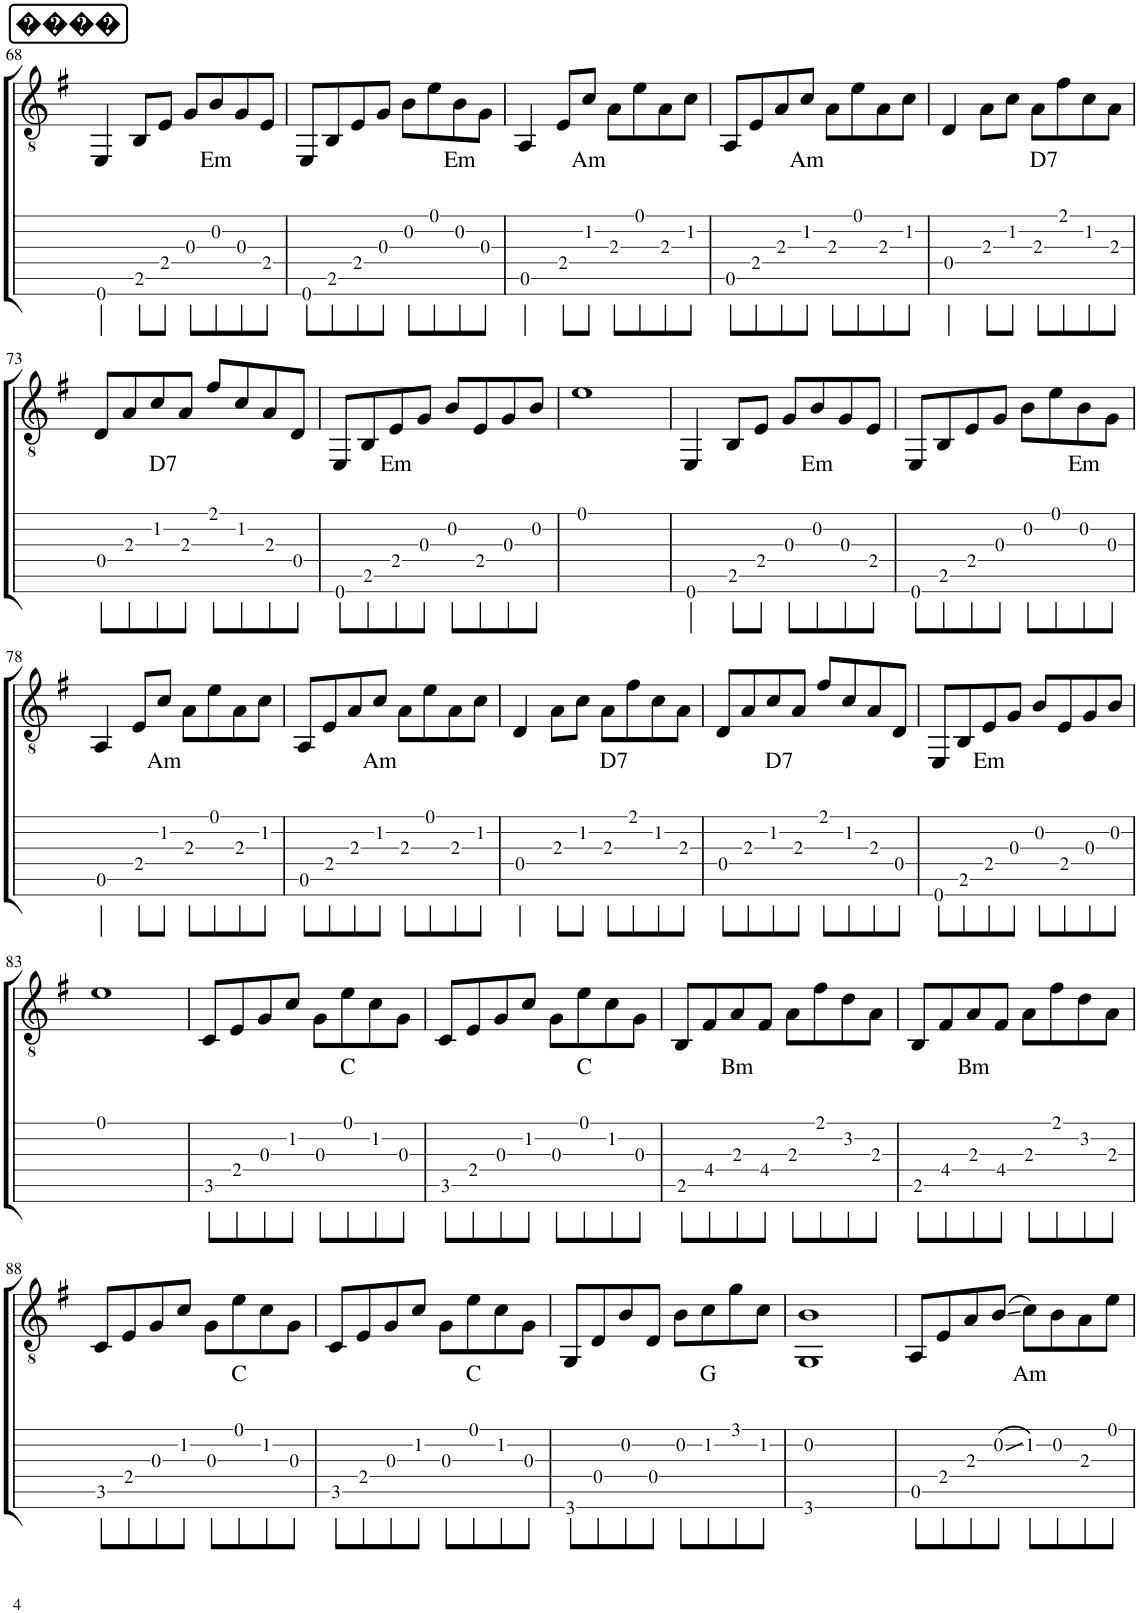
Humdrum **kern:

**kern	**kern	**text
*part1	*part1	*part1
*staff2	*staff1	*staff1
*I"���� 1	*	*
!!LO:PB:g=z
*	*clefGv2	*
*k[f#]	*k[f#]	*
*	*M4/4	*
!!LO:REH:place=s1:a:B:cj:fs=14:t=����
=68	=68	=68
4EE\	4EE/	.
8BB\L	8BB/L	.
8E\J	8E/J	.
8G\L	8G/L	.
!	!	!LO:LY:b
8B\	8B/	Em
8G\	8G/	.
8E\J	8E/J	.
=69	=69	=69
8EE\L	8EE/L	.
8BB\	8BB/	.
8E\	8E/	.
8G\J	8G/J	.
8B\L	8B\L	.
8e\	8e\	.
!	!	!LO:LY:b
8B\	8B\	Em
8G\J	8G\J	.
=70	=70	=70
4AA\	4AA/	.
8E\L	8E/L	.
!	!	!LO:LY:b
8c\J	8c/J	Am
8A\L	8A\L	.
8e\	8e\	.
8A\	8A\	.
8c\J	8c\J	.
=71	=71	=71
8AA\L	8AA/L	.
8E\	8E/	.
8A\	8A/	.
!	!	!LO:LY:b
8c\J	8c/J	Am
8A\L	8A\L	.
8e\	8e\	.
8A\	8A\	.
8c\J	8c\J	.
=72	=72	=72
4D\	4D/	.
8A\L	8A\L	.
8c\J	8c\J	.
!	!	!LO:LY:b
8A\L	8A\L	D7
8f#\	8f#\	.
8c\	8c\	.
8A\J	8A\J	.
!!LO:LB:g=z
=73	=73	=73
8D\L	8D/L	.
8A\	8A/	.
!	!	!LO:LY:b
8c\	8c/	D7
8A\J	8A/J	.
8f#\L	8f#/L	.
8c\	8c/	.
8A\	8A/	.
8D\J	8D/J	.
=74	=74	=74
8EE\L	8EE/L	.
8BB\	8BB/	.
!	!	!LO:LY:b
8E\	8E/	Em
8G\J	8G/J	.
8B\L	8B/L	.
8E\	8E/	.
8G\	8G/	.
8B\J	8B/J	.
=75	=75	=75
1e	1e	.
=76	=76	=76
4EE\	4EE/	.
8BB\L	8BB/L	.
8E\J	8E/J	.
8G\L	8G/L	.
!	!	!LO:LY:b
8B\	8B/	Em
8G\	8G/	.
8E\J	8E/J	.
=77	=77	=77
8EE\L	8EE/L	.
8BB\	8BB/	.
8E\	8E/	.
8G\J	8G/J	.
8B\L	8B\L	.
8e\	8e\	.
!	!	!LO:LY:b
8B\	8B\	Em
8G\J	8G\J	.
!!LO:LB:g=z
=78	=78	=78
4AA\	4AA/	.
8E\L	8E/L	.
!	!	!LO:LY:b
8c\J	8c/J	Am
8A\L	8A\L	.
8e\	8e\	.
8A\	8A\	.
8c\J	8c\J	.
=79	=79	=79
8AA\L	8AA/L	.
8E\	8E/	.
8A\	8A/	.
!	!	!LO:LY:b
8c\J	8c/J	Am
8A\L	8A\L	.
8e\	8e\	.
8A\	8A\	.
8c\J	8c\J	.
=80	=80	=80
4D\	4D/	.
8A\L	8A\L	.
8c\J	8c\J	.
!	!	!LO:LY:b
8A\L	8A\L	D7
8f#\	8f#\	.
8c\	8c\	.
8A\J	8A\J	.
=81	=81	=81
8D\L	8D/L	.
8A\	8A/	.
!	!	!LO:LY:b
8c\	8c/	D7
8A\J	8A/J	.
8f#\L	8f#/L	.
8c\	8c/	.
8A\	8A/	.
8D\J	8D/J	.
=82	=82	=82
8EE\L	8EE/L	.
8BB\	8BB/	.
!	!	!LO:LY:b
8E\	8E/	Em
8G\J	8G/J	.
8B\L	8B/L	.
8E\	8E/	.
8G\	8G/	.
8B\J	8B/J	.
!!LO:LB:g=z
=83	=83	=83
1e	1e	.
=84	=84	=84
8C\L	8C/L	.
8E\	8E/	.
8G\	8G/	.
8c\J	8c/J	.
8G\L	8G\L	.
!	!	!LO:LY:b
8e\	8e\	C
8c\	8c\	.
8G\J	8G\J	.
=85	=85	=85
8C\L	8C/L	.
8E\	8E/	.
8G\	8G/	.
8c\J	8c/J	.
8G\L	8G\L	.
!	!	!LO:LY:b
8e\	8e\	C
8c\	8c\	.
8G\J	8G\J	.
=86	=86	=86
8BB\L	8BB/L	.
8F#\	8F#/	.
!	!	!LO:LY:b
8A\	8A/	Bm
8F#\J	8F#/J	.
8A\L	8A\L	.
8f#\	8f#\	.
8d\	8d\	.
8A\J	8A\J	.
=87	=87	=87
8BB\L	8BB/L	.
8F#\	8F#/	.
!	!	!LO:LY:b
8A\	8A/	Bm
8F#\J	8F#/J	.
8A\L	8A\L	.
8f#\	8f#\	.
8d\	8d\	.
8A\J	8A\J	.
!!LO:LB:g=z
=88	=88	=88
8C\L	8C/L	.
8E\	8E/	.
8G\	8G/	.
8c\J	8c/J	.
8G\L	8G\L	.
!	!	!LO:LY:b
8e\	8e\	C
8c\	8c\	.
8G\J	8G\J	.
=89	=89	=89
8C\L	8C/L	.
8E\	8E/	.
8G\	8G/	.
8c\J	8c/J	.
8G\L	8G\L	.
!	!	!LO:LY:b
8e\	8e\	C
8c\	8c\	.
8G\J	8G\J	.
=90	=90	=90
8GG\L	8GG/L	.
8D\	8D/	.
8B\	8B/	.
8D\J	8D/J	.
8B\L	8B\L	.
!	!	!LO:LY:b
8c\	8c\	G
8g\	8g\	.
8c\J	8c\J	.
=91	=91	=91
1GG 1B	1GG 1B	.
=92	=92	=92
8AA\L	8AA/L	.
8E\	8E/	.
8A\	8A/	.
8B\J	(8B/J	.
!	!	!LO:LY:b
8c\L	8c\L)	Am
8B\	8B\	.
8A\	8A\	.
8e\J	8e\J	.
=	=	=
*-	*-	*-
